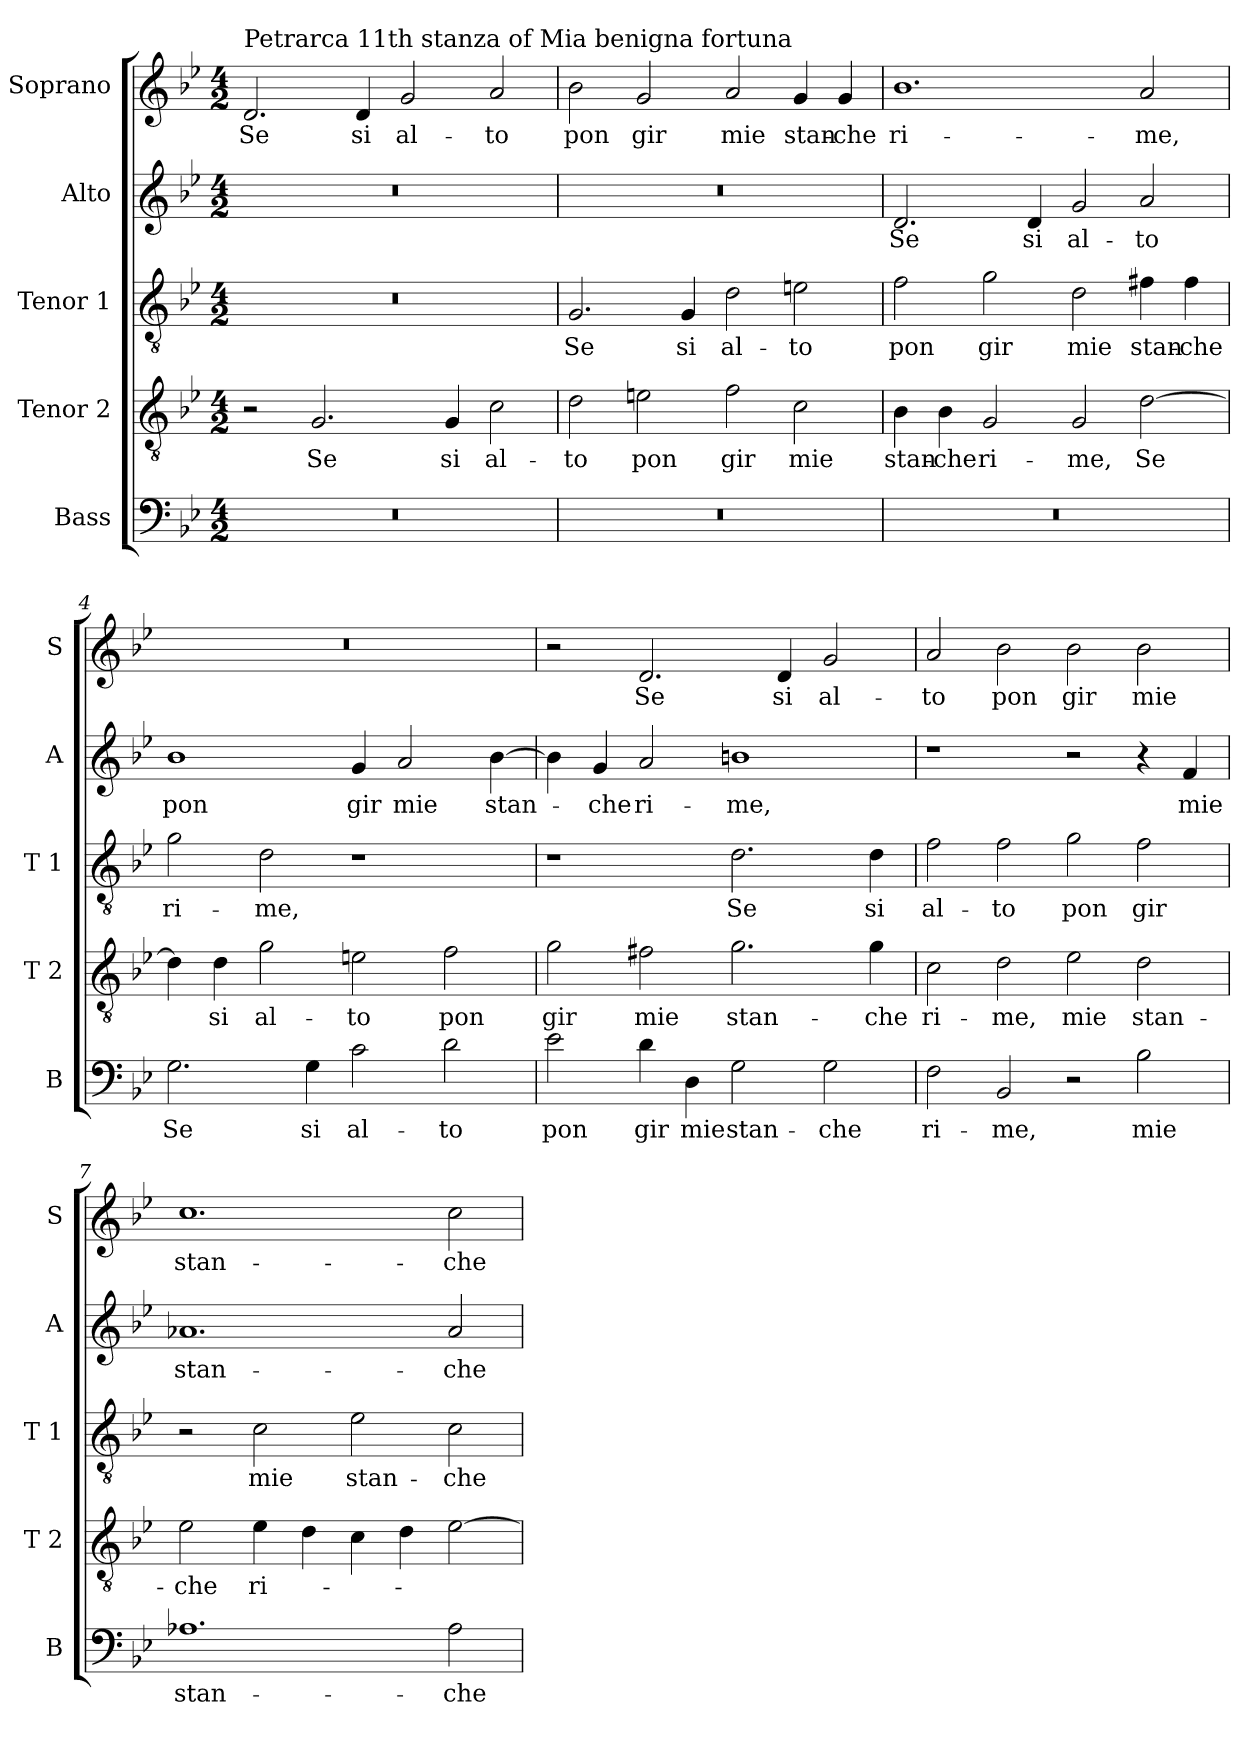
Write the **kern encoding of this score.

**kern	**text	**kern	**text	**kern	**text	**kern	**text	**kern	**text
*part5	*part5	*part4	*part4	*part3	*part3	*part2	*part2	*part1	*part1
*staff5	*staff5	*staff4	*staff4	*staff3	*staff3	*staff2	*staff2	*staff1	*staff1
*I"Bass	*	*I"Tenor 2	*	*I"Tenor 1	*	*I"Alto	*	*I"Soprano	*
*I'B	*	*I'T 2	*	*I'T 1	*	*I'A	*	*I'S	*
*clefF4	*	*clefGv2	*	*clefGv2	*	*clefG2	*	*clefG2	*
*k[b-e-]	*	*k[b-e-]	*	*k[b-e-]	*	*k[b-e-]	*	*k[b-e-]	*
*B-:	*	*B-:	*	*B-:	*	*B-:	*	*B-:	*
*M4/2	*	*M4/2	*	*M4/2	*	*M4/2	*	*M4/2	*
=1	=1	=1	=1	=1	=1	=1	=1	=1	=1
!	!	!	!	!	!	!	!	!LO:TX:a:t=Petrarca 11th stanza of Mia benigna fortuna	!
!	!	!	!	!	!	!	!	!	!LO:LY:b
0r	.	2r	.	0r	.	0r	.	2.d/	Se
!	!	!	!LO:LY:b	!	!	!	!	!	!
.	.	2.G/	Se	.	.	.	.	.	.
!	!	!	!	!	!	!	!	!	!LO:LY:b
.	.	.	.	.	.	.	.	4d/	si
!	!	!	!	!	!	!	!	!	!LO:LY:b
.	.	.	.	.	.	.	.	2g/	al-
!	!	!	!LO:LY:b	!	!	!	!	!	!
.	.	4G/	si	.	.	.	.	.	.
!	!	!	!LO:LY:b	!	!	!	!	!	!LO:LY:b
.	.	2c\	al-	.	.	.	.	2a/	-to
=2	=2	=2	=2	=2	=2	=2	=2	=2	=2
!	!	!	!LO:LY:b	!	!LO:LY:b	!	!	!	!LO:LY:b
0r	.	2d\	-to	2.G/	Se	0r	.	2b-\	pon
!	!	!	!LO:LY:b	!	!	!	!	!	!LO:LY:b
.	.	2en\	pon	.	.	.	.	2g/	gir
!	!	!	!	!	!LO:LY:b	!	!	!	!
.	.	.	.	4G/	si	.	.	.	.
!	!	!	!LO:LY:b	!	!LO:LY:b	!	!	!	!LO:LY:b
.	.	2f\	gir	2d\	al-	.	.	2a/	mie
!	!	!	!LO:LY:b	!	!LO:LY:b	!	!	!	!LO:LY:b
.	.	2c\	mie	2en\	-to	.	.	4g/	stan-
!	!	!	!	!	!	!	!	!	!LO:LY:b
.	.	.	.	.	.	.	.	4g/	-che
=3	=3	=3	=3	=3	=3	=3	=3	=3	=3
!	!	!	!LO:LY:b	!	!LO:LY:b	!	!LO:LY:b	!	!LO:LY:b
0r	.	4B-\	stan-	2f\	pon	2.d/	Se	1.b-	ri-
!	!	!	!LO:LY:b	!	!	!	!	!	!
.	.	4B-\	-che	.	.	.	.	.	.
!	!	!	!LO:LY:b	!	!LO:LY:b	!	!	!	!
.	.	2G/	ri-	2g\	gir	.	.	.	.
!	!	!	!	!	!	!	!LO:LY:b	!	!
.	.	.	.	.	.	4d/	si	.	.
!	!	!	!LO:LY:b	!	!LO:LY:b	!	!LO:LY:b	!	!
.	.	2G/	-me,	2d\	mie	2g/	al-	.	.
!	!	!	!LO:LY:b	!	!LO:LY:b	!	!LO:LY:b	!	!LO:LY:b
.	.	[2d\	Se	4f#X\	stan-	2a/	-to	2a/	-me,
!	!	!	!	!	!LO:LY:b	!	!	!	!
.	.	.	.	4f#\	-che	.	.	.	.
!!LO:LB:g=z
=4	=4	=4	=4	=4	=4	=4	=4	=4	=4
!	!LO:LY:b	!	!	!	!LO:LY:b	!	!LO:LY:b	!	!
2.G\	Se	4d\]	.	2g\	ri-	1b-	pon	0r	.
!	!	!	!LO:LY:b	!	!	!	!	!	!
.	.	4d\	si	.	.	.	.	.	.
!	!	!	!LO:LY:b	!	!LO:LY:b	!	!	!	!
.	.	2g\	al-	2d\	-me,	.	.	.	.
!	!LO:LY:b	!	!	!	!	!	!	!	!
4G\	si	.	.	.	.	.	.	.	.
!	!LO:LY:b	!	!LO:LY:b	!	!	!	!LO:LY:b	!	!
2c\	al-	2en\	-to	1r	.	4g/	gir	.	.
!	!	!	!	!	!	!	!LO:LY:b	!	!
.	.	.	.	.	.	2a/	mie	.	.
!	!LO:LY:b	!	!LO:LY:b	!	!	!	!	!	!
2d\	-to	2f\	pon	.	.	.	.	.	.
!	!	!	!	!	!	!	!LO:LY:b	!	!
.	.	.	.	.	.	[4b-\	stan-	.	.
=5	=5	=5	=5	=5	=5	=5	=5	=5	=5
!	!LO:LY:b	!	!LO:LY:b	!	!	!	!	!	!
2e-\	pon	2g\	gir	1r	.	4b-\]	.	2r	.
!	!	!	!	!	!	!	!LO:LY:b	!	!
.	.	.	.	.	.	4g/	-che	.	.
!	!LO:LY:b	!	!LO:LY:b	!	!	!	!LO:LY:b	!	!LO:LY:b
4d\	gir	2f#X\	mie	.	.	2a/	ri-	2.d/	Se
!	!LO:LY:b	!	!	!	!	!	!	!	!
4D\	mie	.	.	.	.	.	.	.	.
!	!LO:LY:b	!	!LO:LY:b	!	!LO:LY:b	!	!LO:LY:b	!	!
2G\	stan-	2.g\	stan-	2.d\	Se	1bn	-me,	.	.
!	!	!	!	!	!	!	!	!	!LO:LY:b
.	.	.	.	.	.	.	.	4d/	si
!	!LO:LY:b	!	!	!	!	!	!	!	!LO:LY:b
2G\	-che	.	.	.	.	.	.	2g/	al-
!	!	!	!LO:LY:b	!	!LO:LY:b	!	!	!	!
.	.	4g\	-che	4d\	si	.	.	.	.
=6	=6	=6	=6	=6	=6	=6	=6	=6	=6
!	!LO:LY:b	!	!LO:LY:b	!	!LO:LY:b	!	!	!	!LO:LY:b
2F\	ri-	2c\	ri-	2f\	al-	1r	.	2a/	-to
!	!LO:LY:b	!	!LO:LY:b	!	!LO:LY:b	!	!	!	!LO:LY:b
2BB-/	-me,	2d\	-me,	2f\	-to	.	.	2b-\	pon
!	!	!	!LO:LY:b	!	!LO:LY:b	!	!	!	!LO:LY:b
2r	.	2e-\	mie	2g\	pon	2r	.	2b-\	gir
!	!LO:LY:b	!	!LO:LY:b	!	!LO:LY:b	!	!	!	!LO:LY:b
2B-\	mie	2d\	stan-	2f\	gir	4r	.	2b-\	mie
!	!	!	!	!	!	!	!LO:LY:b	!	!
.	.	.	.	.	.	4f/	mie	.	.
!!LO:LB:g=z
=7	=7	=7	=7	=7	=7	=7	=7	=7	=7
!	!LO:LY:b	!	!LO:LY:b	!	!	!	!LO:LY:b	!	!LO:LY:b
1.A-X	stan-	2e-\	-che	2r	.	1.a-X	stan-	1.cc	stan-
!	!	!	!LO:LY:b	!	!LO:LY:b	!	!	!	!
.	.	4e-\	ri-	2c\	mie	.	.	.	.
.	.	4d\	.	.	.	.	.	.	.
!	!	!	!	!	!LO:LY:b	!	!	!	!
.	.	4c\	.	2e-\	stan-	.	.	.	.
.	.	4d\	.	.	.	.	.	.	.
!	!LO:LY:b	!	!	!	!LO:LY:b	!	!LO:LY:b	!	!LO:LY:b
2A-\	-che	[2e-\	.	2c\	-che	2a-/	-che	2cc\	-che
=	=	=	=	=	=	=	=	=	=
*-	*-	*-	*-	*-	*-	*-	*-	*-	*-
